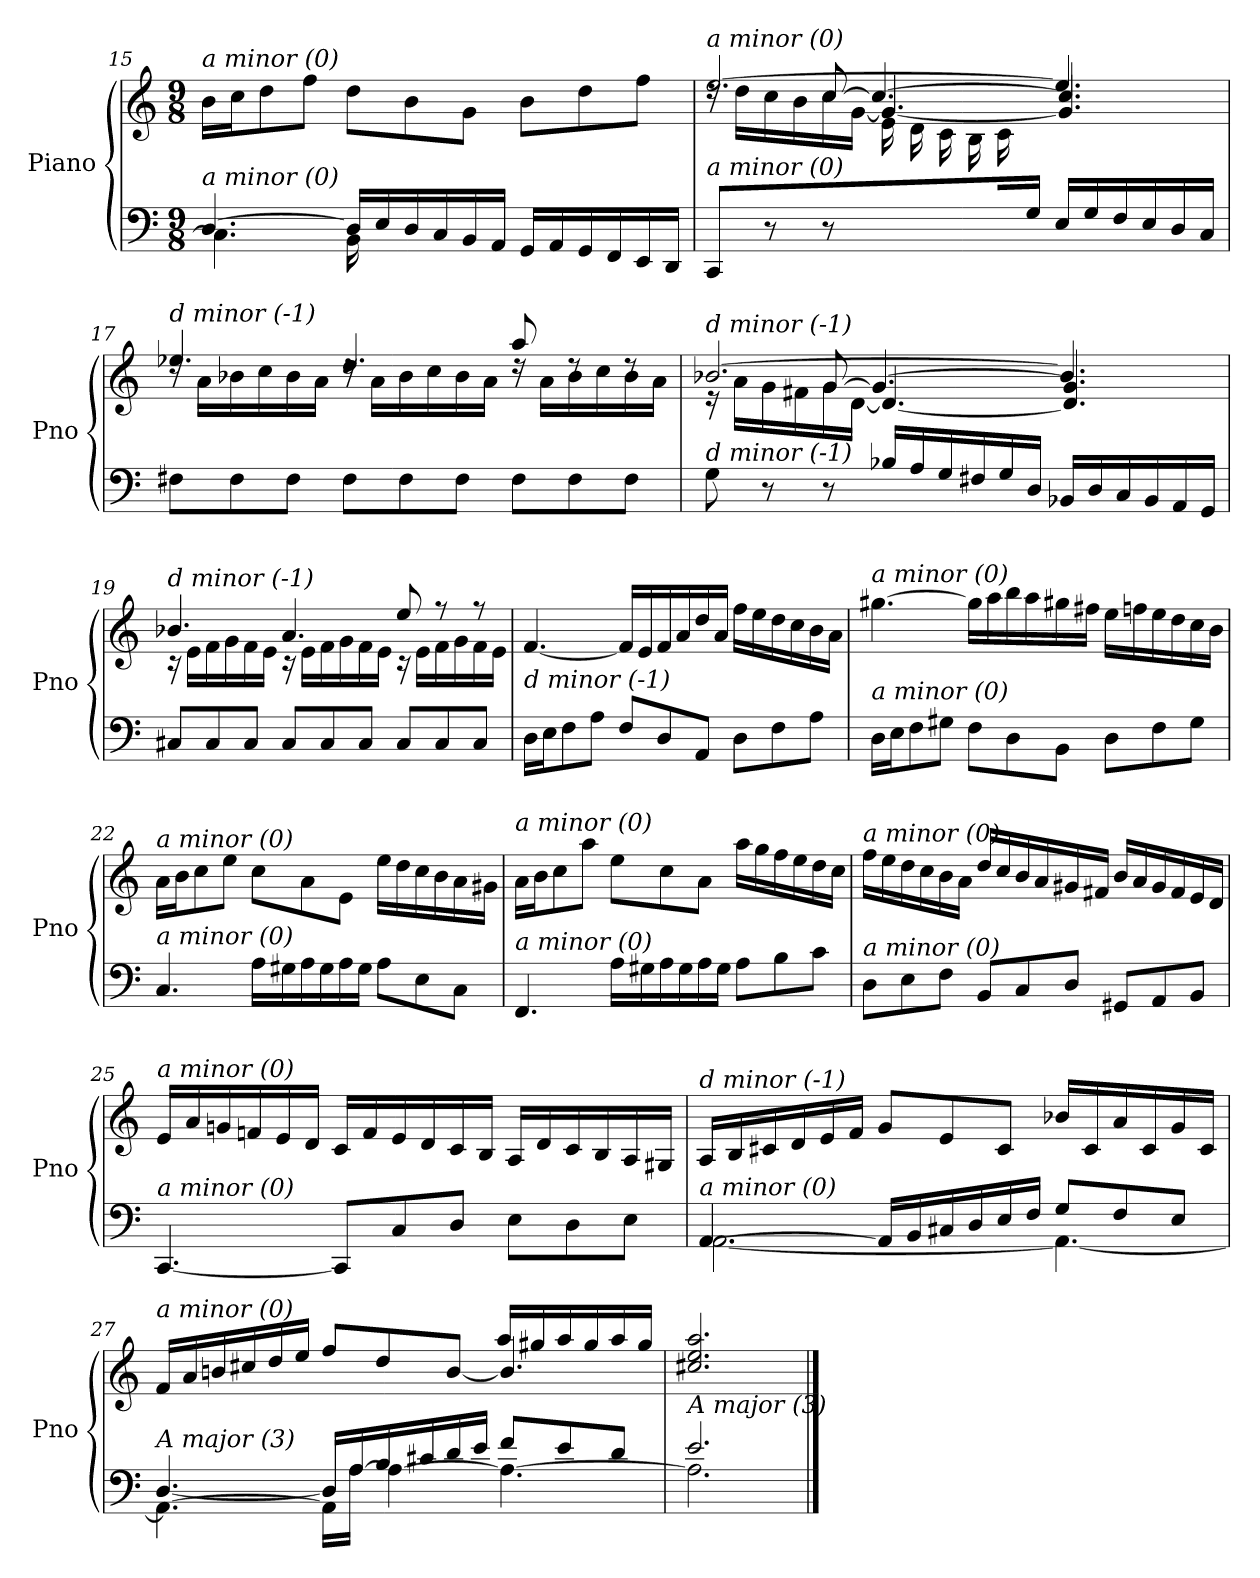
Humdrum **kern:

**kern	**kern
*part1	*part1
*staff2	*staff1
*I"Piano	*
*I'Pno	*
*clefF4	*clefG2
*k[]	*k[]
*M9/8	*M9/8
=15	=15
*^	*^
!	!	!LO:TX:i:t=a minor (0)	!
!LO:TX:i:t=a minor (0)	!	!	!
[4.D/	4.C\]	16b\LL	4..ryy
.	.	16cc\J	.
.	.	8dd\	.
.	.	8ff\J	.
16D/LL]	16BB\	8dd\L	.
16E/	2ryy	.	2ryy
16D/	.	8b\	.
16C/	.	.	.
16BB/	.	8g\J	.
16AA/JJ	.	.	.
16GG/LL	.	8b\L	.
16AA/	.	.	.
16GG/	.	8dd\	.
16FF/	8.ryy	.	8.ryy
16EE/	.	8ff\J	.
16DD/JJ	.	.	.
!!LO:PB:g=z
=16	=16	=16	=16
*	*	*^	*^
!	!	!LO:TX:i:t=a minor (0)	!	!	!
!LO:TX:i:t=a minor (0)	!	!	!	!	!
4ryy	8CC/	[2.ee/	16rdd	4ryy	4.ryy
.	.	.	16dd\LL	.	.
.	8r	.	16cc\	.	.
.	.	.	16b\	.	.
2..ryy	8r	.	16cc\	[8cc/	.
.	.	.	[16g\JJ	.	.
.	4ryy	.	4.g/_	4.cc_	16e\LL
.	.	.	.	.	16d\
.	.	.	.	.	16c\
.	.	.	.	.	16B\
.	16ryy	.	.	.	16c\
.	16G/JJ	.	.	.	4..ryy
.	16E/LL	4.ee]	4.g/]	4.cc]	.
.	16G/	.	.	.	.
.	16F/	.	.	.	.
.	16E/	.	.	.	.
.	16D/	.	.	.	.
.	16C/JJ	.	.	.	.
*	*	*	*v	*v	*v
=17	=17	=17	=17
!	!	!LO:TX:i:t=d minor (-1)	!
!LO:TX:i:t=A major (3)	!	!	!
*v	*v	*	*
8F#X\L	4.ee-X/	16rdd
.	.	16a\LL
8F#\	.	16b-X\
.	.	16cc\
8F#\J	.	16b-\
.	.	16a\JJ
8F#\L	4.dd/	16rdd
.	.	16a\LL
8F#\	.	16b-\
.	.	16cc\
8F#\J	.	16b-\
.	.	16a\JJ
8F#\L	8aa/	16rdd
.	.	16a\LL
8F#\	8rdd	16b-\
.	.	16cc\
8F#\J	8rdd	16b-\
.	.	16a\JJ
!!LO:LB:g=z
=18	=18	=18
*^	*	*^
!	!	!LO:TX:i:t=d minor (-1)	!	!
!LO:TX:i:t=d minor (-1)	!	!	!	!
4ryy	8G\	[2.b-X/	16r	4ryy
.	.	.	16a\LL	.
.	8r	.	16g\	.
.	.	.	16f#X\	.
2..ryy	8r	.	16g\	[8g/
.	.	.	[16d\JJ	.
.	16B-X/LL	.	4.d/_	4.g_
.	16A/	.	.	.
.	16G/	.	.	.
.	16F#X/	.	.	.
.	16G/	.	.	.
.	16D/JJ	.	.	.
.	16BB-X/LL	4.b-]	4.d/]	4.g]
.	16D/	.	.	.
.	16C/	.	.	.
.	16BB-/	.	.	.
.	16AA/	.	.	.
.	16GG/JJ	.	.	.
*	*	*	*v	*v
=19	=19	=19	=19
!	!	!LO:TX:i:t=d minor (-1)	!
!LO:TX:i:t=D major (2)	!	!	!
*v	*v	*	*
8C#X/L	4.b-X/	16r
.	.	16e\LL
8C#/	.	16f\
.	.	16g\
8C#/J	.	16f\
.	.	16e\JJ
8C#/L	4.a/	16r
.	.	16e\LL
8C#/	.	16f\
.	.	16g\
8C#/J	.	16f\
.	.	16e\JJ
8C#/L	8ee/	16r
.	.	16e\LL
8C#/	8r	16f\
.	.	16g\
8C#/J	8r	16f\
.	.	16e\JJ
!!LO:LB:g=z
=20	=20	=20
!	!LO:TX:i:t=a minor (0)	!
!LO:TX:i:t=d minor (-1)	!	!
*	*v	*v
16D\LL	[4.f/
16E\J	.
8F\	.
8A\J	.
8F/L	16f/LL]
.	16e/
8D/	16f/
.	16a/
8AA/J	16dd/
.	16a/JJ
8D\L	16ff\LL
.	16ee\
8F\	16dd\
.	16cc\
8A\J	16b\
.	16a\JJ
=21	=21
!	!LO:TX:i:t=a minor (0)
!LO:TX:i:t=a minor (0)	!
16D\LL	[4.gg#X\
16E\J	.
8F\	.
8G#X\J	.
8F\L	16gg#\LL]
.	16aa\
8D\	16bb\
.	16aa\
8BB\J	16gg#X\
.	16ff#X\JJ
8D\L	16ee\LL
.	16ffn\
8F\	16ee\
.	16dd\
8G#\J	16cc\
.	16b\JJ
=22	=22
!	!LO:TX:i:t=a minor (0)
!LO:TX:i:t=a minor (0)	!
4.C/	16a\LL
.	16b\J
.	8cc\
.	8ee\J
16A\LL	8cc\L
16G#X\	.
16A\	8a\
16G#\	.
16A\	8e\J
16G#\JJ	.
8A\L	16ee\LL
.	16dd\
8E\	16cc\
.	16b\
8C\J	16a\
.	16g#X\JJ
!!LO:LB:g=z
=23	=23
!	!LO:TX:i:t=a minor (0)
!LO:TX:i:t=a minor (0)	!
4.FF/	16a\LL
.	16b\J
.	8cc\
.	8aa\J
16A\LL	8ee\L
16G#X\	.
16A\	8cc\
16G#\	.
16A\	8a\J
16G#\JJ	.
8A\L	16aa\LL
.	16gg\
8B\	16ff\
.	16ee\
8c\J	16dd\
.	16cc\JJ
=24	=24
!	!LO:TX:i:t=a minor (0)
!LO:TX:i:t=a minor (0)	!
8D\L	16ff\LL
.	16ee\
8E\	16dd\
.	16cc\
8F\J	16b\
.	16a\JJ
8BB/L	16dd/LL
.	16cc/
8C/	16b/
.	16a/
8D/J	16g#X/
.	16f#X/JJ
8GG#X/L	16b/LL
.	16a/
8AA/	16g#/
.	16f#/
8BB/J	16e/
.	16d/JJ
!!LO:LB:g=z
=25	=25
!	!LO:TX:i:t=a minor (0)
!LO:TX:i:t=a minor (0)	!
[4.CC/	16e/LL
.	16a/
.	16gn/
.	16fn/
.	16e/
.	16d/JJ
8CC/L]	16c/LL
.	16f/
8C/	16e/
.	16d/
8D/J	16c/
.	16B/JJ
8E\L	16A/LL
.	16d/
8D\	16c/
.	16B/
8E\J	16A/
.	16G#X/JJ
!!LO:LB:g=z
=26	=26
*^	*
!	!	!LO:TX:i:t=d minor (-1)
!LO:TX:i:t=a minor (0)	!	!
[4.AA/	[2.AA\	16A/LL
.	.	16B/
.	.	16c#X/
.	.	16d/
.	.	16e/
.	.	16f/JJ
16AA/LL]	.	8g/L
16BB/	.	.
16C#X/	.	8e/
16D/	.	.
16E/	.	8c#/J
16F/JJ	.	.
8G/L	4.AA\_	16b-X/LL
.	.	16c#/
8F/	.	16a/
.	.	16c#/
8E/J	.	16g/
.	.	16c#/JJ
=27	=27	=27
*	*^	*^
!	!	!	!LO:TX:i:t=a minor (0)	!
!LO:TX:i:t=A major (3)	!	!	!	!
2.ryy	[4.D/	4.AA\_	16f/LL	2.ryy
.	.	.	16a/	.
.	.	.	16bn/	.
.	.	.	16cc#X/	.
.	.	.	16dd/	.
.	.	.	16ee/JJ	.
.	16D/LL]	16AA\LL]	8ff/L	.
.	16A/	[16A\JJ	.	.
.	16B/	4A\_	8dd/	.
.	16c#X/	.	.	.
.	16d/	.	[8b/J	.
.	16e/JJ	.	.	.
4.ryy	8f/L	4.A\_	4.b/]	16aa/LL
.	.	.	.	16gg#X/
.	8e/	.	.	16aa/
.	.	.	.	16gg#/
.	8d/J	.	.	16aa/
.	.	.	.	16gg#/JJ
*	*v	*v	*	*
=28	=28	=28	=28
!	!	!LO:TX:i:t=A major (3)	!
!LO:TX:i:t=A major (3)	!	!	!
*	*	*v	*v
2.e/	2.A\]	2.cc#X/ 2.ee/ 2.aa/
*v	*v	*
==	==
*-	*-
